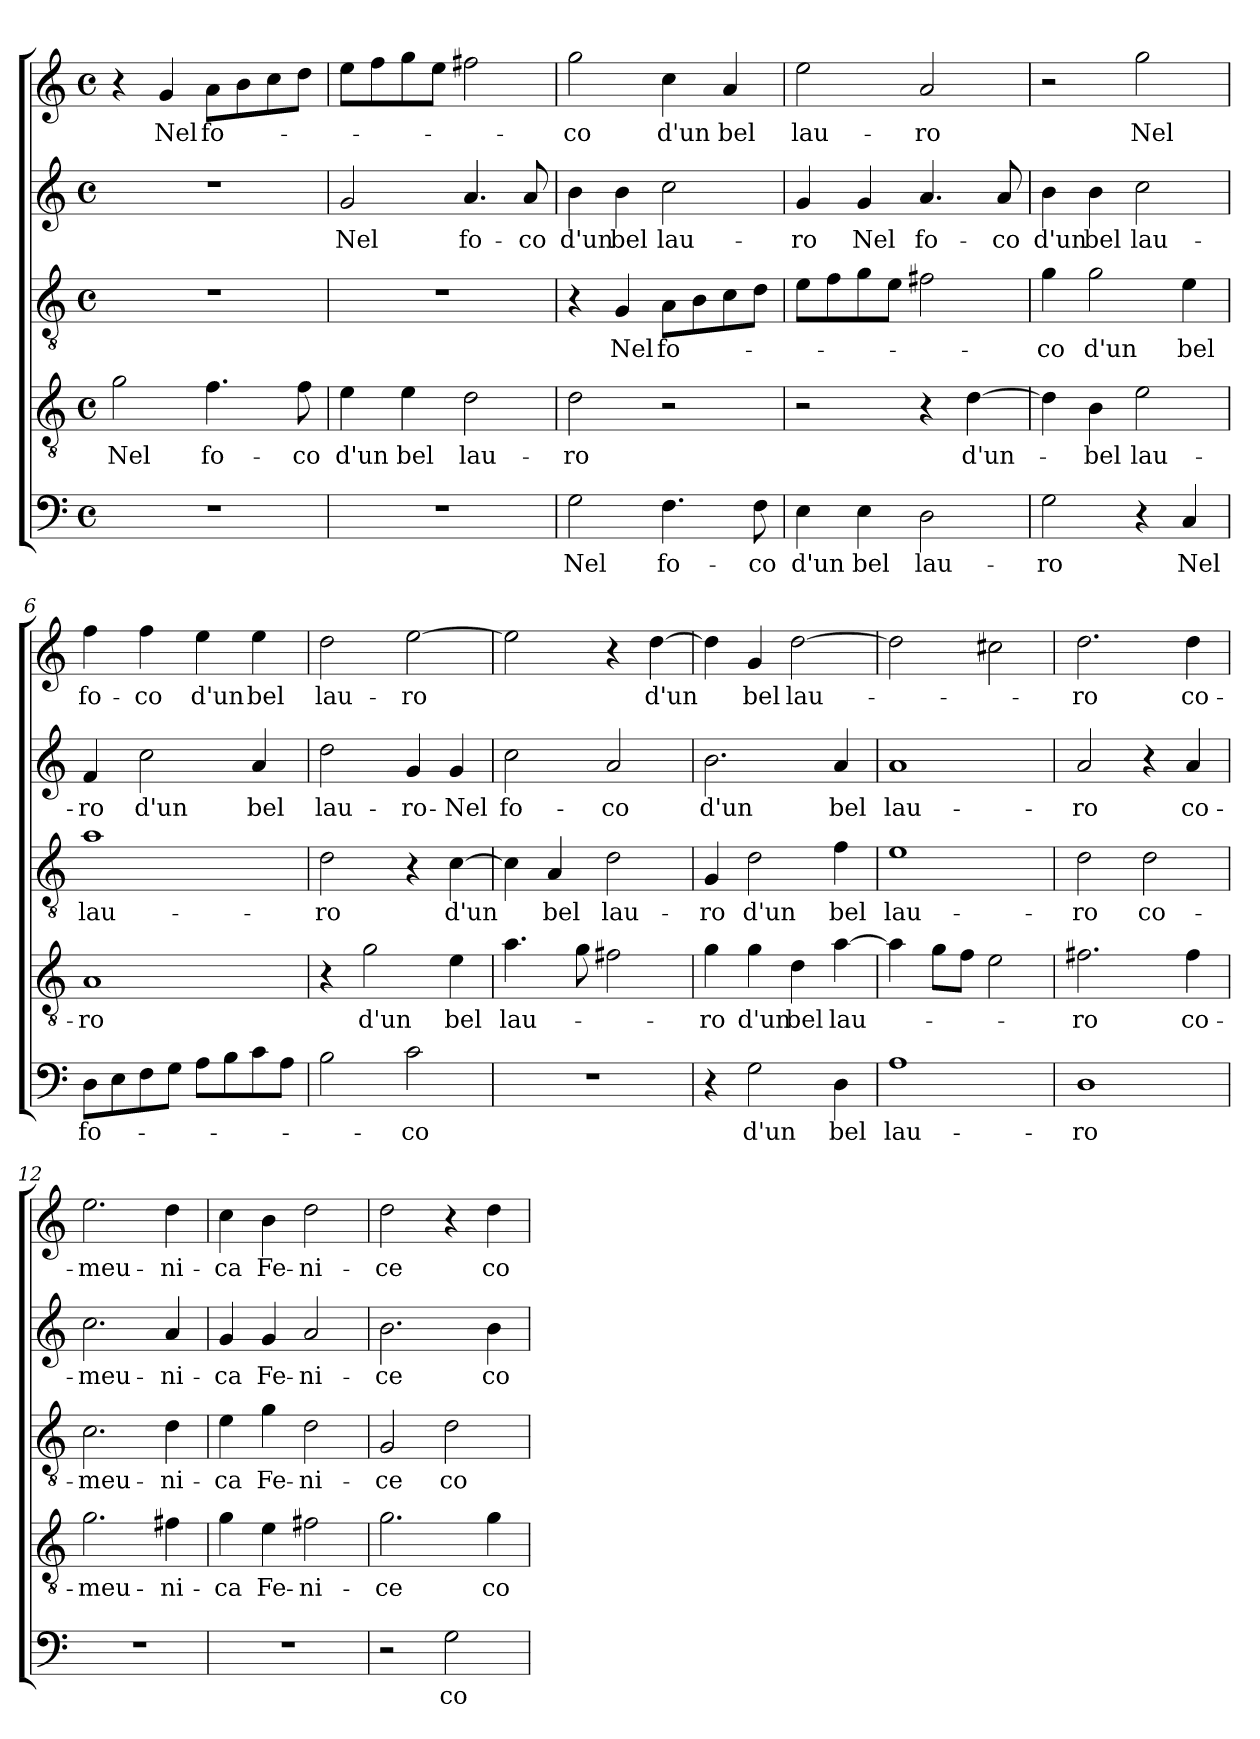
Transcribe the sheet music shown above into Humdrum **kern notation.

**kern	**text	**kern	**text	**kern	**text	**kern	**text	**kern	**text
*part5	*part5	*part4	*part4	*part3	*part3	*part2	*part2	*part1	*part1
*staff5	*staff5	*staff4	*staff4	*staff3	*staff3	*staff2	*staff2	*staff1	*staff1
*clefF4	*	*clefGv2	*	*clefGv2	*	*clefG2	*	*clefG2	*
*k[]	*	*k[]	*	*k[]	*	*k[]	*	*k[]	*
*C:	*	*C:	*	*C:	*	*C:	*	*C:	*
*M4/4	*	*M4/4	*	*M4/4	*	*M4/4	*	*M4/4	*
*met(c)	*	*met(c)	*	*met(c)	*	*met(c)	*	*met(c)	*
=1	=1	=1	=1	=1	=1	=1	=1	=1	=1
1r	.	2g\	Nel	1r	.	1r	.	4r	.
.	.	.	.	.	.	.	.	4g/	Nel
.	.	4.f\	fo-	.	.	.	.	8a\L	fo-
.	.	.	.	.	.	.	.	8b\	.
.	.	.	.	.	.	.	.	8cc\	.
.	.	8f\	-co	.	.	.	.	8dd\J	.
=2	=2	=2	=2	=2	=2	=2	=2	=2	=2
1r	.	4e\	d'un	1r	.	2g/	Nel	8ee\L	.
.	.	.	.	.	.	.	.	8ff\	.
.	.	4e\	bel	.	.	.	.	8gg\	.
.	.	.	.	.	.	.	.	8ee\J	.
.	.	2d\	lau-	.	.	4.a/	fo-	2ff#X\	.
.	.	.	.	.	.	8a/	-co	.	.
=3	=3	=3	=3	=3	=3	=3	=3	=3	=3
2G\	Nel	2d\	-ro	4r	.	4b\	d'un	2gg\	-co
.	.	.	.	4G/	Nel	4b\	bel	.	.
4.F\	fo-	2r	.	8A\L	fo-	2cc\	lau-	4cc\	d'un
.	.	.	.	8B\	.	.	.	.	.
.	.	.	.	8c\	.	.	.	4a/	bel
8F\	-co	.	.	8d\J	.	.	.	.	.
=4	=4	=4	=4	=4	=4	=4	=4	=4	=4
4E\	d'un	2r	.	8e\L	.	4g/	-ro	2ee\	lau-
.	.	.	.	8f\	.	.	.	.	.
4E\	bel	.	.	8g\	.	4g/	Nel	.	.
.	.	.	.	8e\J	.	.	.	.	.
2D\	lau-	4r	.	2f#X\	.	4.a/	fo-	2a/	-ro
.	.	[4d\	d'un-	.	.	.	.	.	.
.	.	.	.	.	.	8a/	-co	.	.
=5	=5	=5	=5	=5	=5	=5	=5	=5	=5
2G\	-ro	4d\]	.	4g\	-co	4b\	d'un	2r	.
.	.	4B\	-bel	2g\	d'un	4b\	bel	.	.
4r	.	2e\	lau-	.	.	2cc\	lau-	2gg\	Nel
4C/	Nel	.	.	4e\	bel	.	.	.	.
!!LO:LB:g=z
=6	=6	=6	=6	=6	=6	=6	=6	=6	=6
8D\L	fo-	1A	-ro	1a	lau-	4f/	-ro	4ff\	fo-
8E\	.	.	.	.	.	.	.	.	.
8F\	.	.	.	.	.	2cc\	d'un	4ff\	-co
8G\J	.	.	.	.	.	.	.	.	.
8A\L	.	.	.	.	.	.	.	4ee\	d'un
8B\	.	.	.	.	.	.	.	.	.
8c\	.	.	.	.	.	4a/	bel	4ee\	bel
8A\J	.	.	.	.	.	.	.	.	.
=7	=7	=7	=7	=7	=7	=7	=7	=7	=7
2B\	.	4r	.	2d\	-ro	2dd\	lau-	2dd\	lau-
.	.	2g\	d'un	.	.	.	.	.	.
2c\	-co	.	.	4r	.	4g/	-ro-	[2ee\	-ro
.	.	4e\	bel	[4c\	d'un	4g/	-Nel	.	.
=8	=8	=8	=8	=8	=8	=8	=8	=8	=8
1r	.	4.a\	lau-	4c\]	.	2cc\	fo-	2ee\]	.
.	.	.	.	4A/	bel	.	.	.	.
.	.	8g\	.	.	.	.	.	.	.
.	.	2f#X\	.	2d\	lau-	2a/	-co	4r	.
.	.	.	.	.	.	.	.	[4dd\	d'un
=9	=9	=9	=9	=9	=9	=9	=9	=9	=9
4r	.	4g\	-ro	4G/	-ro	2.b\	d'un	4dd\]	.
2G\	d'un	4g\	d'un	2d\	d'un	.	.	4g/	bel
.	.	4d\	bel	.	.	.	.	[2dd\	lau-
4D\	bel	[4a\	lau-	4f\	bel	4a/	bel	.	.
=10	=10	=10	=10	=10	=10	=10	=10	=10	=10
1A	lau-	4a\]	.	1e	lau-	1a	lau-	2dd\]	.
.	.	8g\L	.	.	.	.	.	.	.
.	.	8f\J	.	.	.	.	.	.	.
.	.	2e\	.	.	.	.	.	2cc#X\	.
!!LO:PB:g=z
=11	=11	=11	=11	=11	=11	=11	=11	=11	=11
1D	-ro	2.f#X\	-ro	2d\	-ro	2a/	-ro	2.dd\	-ro
.	.	.	.	2d\	co-	4r	.	.	.
.	.	4f#\	co-	.	.	4a/	co-	4dd\	co-
=12	=12	=12	=12	=12	=12	=12	=12	=12	=12
1r	.	2.g\	-meu-	2.c\	-meu-	2.cc\	-meu-	2.ee\	-meu-
.	.	4f#X\	-ni-	4d\	-ni-	4a/	-ni-	4dd\	-ni-
=13	=13	=13	=13	=13	=13	=13	=13	=13	=13
1r	.	4g\	-ca	4e\	-ca	4g/	-ca	4cc\	-ca
.	.	4e\	Fe-	4g\	Fe-	4g/	Fe-	4b\	Fe-
.	.	2f#X\	-ni-	2d\	-ni-	2a/	-ni-	2dd\	-ni-
=14	=14	=14	=14	=14	=14	=14	=14	=14	=14
2r	.	2.g\	-ce	2G/	-ce	2.b\	-ce	2dd\	-ce
2G\	co-	.	.	2d\	co-	.	.	4r	.
.	.	4g\	co-	.	.	4b\	co-	4dd\	co-
=	=	=	=	=	=	=	=	=	=
*-	*-	*-	*-	*-	*-	*-	*-	*-	*-
